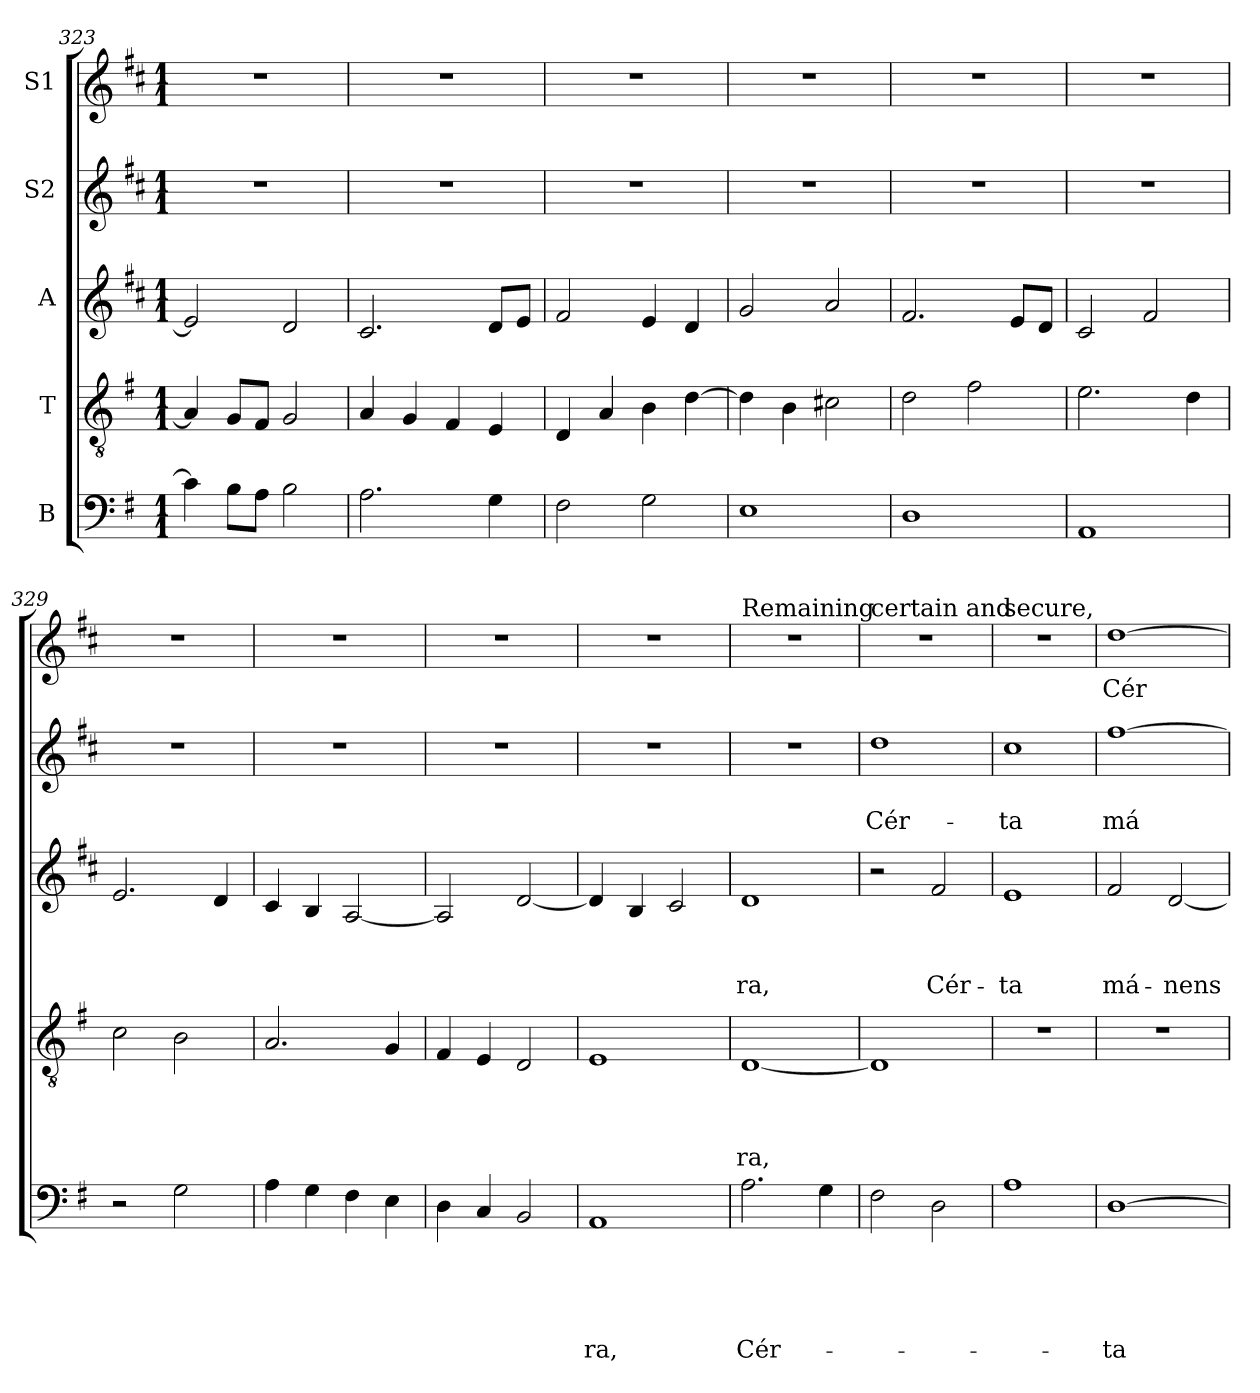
**kern	**text	**text	**text	**text	**text	**kern	**text	**text	**text	**text	**kern	**text	**text	**text	**kern	**text	**text	**kern	**text
*part5	*part5	*part5	*part5	*part5	*part5	*part4	*part4	*part4	*part4	*part4	*part3	*part3	*part3	*part3	*part2	*part2	*part2	*part1	*part1
*staff5	*staff5	*staff5	*staff5	*staff5	*staff5	*staff4	*staff4	*staff4	*staff4	*staff4	*staff3	*staff3	*staff3	*staff3	*staff2	*staff2	*staff2	*staff1	*staff1
*I"B	*	*	*	*	*	*I"T	*	*	*	*	*I"A	*	*	*	*I"S2	*	*	*I"S1	*
*clefF4	*	*	*	*	*	*clefGv2	*	*	*	*	*clefG2	*	*	*	*clefG2	*	*	*clefG2	*
*k[f#]	*	*	*	*	*	*k[f#]	*	*	*	*	*k[f#c#]	*	*	*	*k[f#c#]	*	*	*k[f#c#]	*
*G:	*	*	*	*	*	*G:	*	*	*	*	*D:	*	*	*	*D:	*	*	*D:	*
*M1/1	*	*	*	*	*	*M1/1	*	*	*	*	*M1/1	*	*	*	*M1/1	*	*	*M1/1	*
=323	=323	=323	=323	=323	=323	=323	=323	=323	=323	=323	=323	=323	=323	=323	=323	=323	=323	=323	=323
4c\]	.	.	.	.	.	4A/]	.	.	.	.	2e/]	.	.	.	1r	.	.	1r	.
8B\L	.	.	.	.	.	8G/L	.	.	.	.	.	.	.	.	.	.	.	.	.
8A\J	.	.	.	.	.	8F#/J	.	.	.	.	.	.	.	.	.	.	.	.	.
2B\	.	.	.	.	.	2G/	.	.	.	.	2d/	.	.	.	.	.	.	.	.
=324	=324	=324	=324	=324	=324	=324	=324	=324	=324	=324	=324	=324	=324	=324	=324	=324	=324	=324	=324
2.A\	.	.	.	.	.	4A/	.	.	.	.	2.c#/	.	.	.	1r	.	.	1r	.
.	.	.	.	.	.	4G/	.	.	.	.	.	.	.	.	.	.	.	.	.
.	.	.	.	.	.	4F#/	.	.	.	.	.	.	.	.	.	.	.	.	.
4G\	.	.	.	.	.	4E/	.	.	.	.	8d/L	.	.	.	.	.	.	.	.
.	.	.	.	.	.	.	.	.	.	.	8e/J	.	.	.	.	.	.	.	.
!!LO:PB:g=z
=325	=325	=325	=325	=325	=325	=325	=325	=325	=325	=325	=325	=325	=325	=325	=325	=325	=325	=325	=325
2F#\	.	.	.	.	.	4D/	.	.	.	.	2f#/	.	.	.	1r	.	.	1r	.
.	.	.	.	.	.	4A/	.	.	.	.	.	.	.	.	.	.	.	.	.
2G\	.	.	.	.	.	4B\	.	.	.	.	4e/	.	.	.	.	.	.	.	.
.	.	.	.	.	.	[4d\	.	.	.	.	4d/	.	.	.	.	.	.	.	.
=326	=326	=326	=326	=326	=326	=326	=326	=326	=326	=326	=326	=326	=326	=326	=326	=326	=326	=326	=326
1E	.	.	.	.	.	4d\]	.	.	.	.	2g/	.	.	.	1r	.	.	1r	.
.	.	.	.	.	.	4B\	.	.	.	.	.	.	.	.	.	.	.	.	.
.	.	.	.	.	.	2c#i\	.	.	.	.	2a/	.	.	.	.	.	.	.	.
=327	=327	=327	=327	=327	=327	=327	=327	=327	=327	=327	=327	=327	=327	=327	=327	=327	=327	=327	=327
1D	.	.	.	.	.	2d\	.	.	.	.	2.f#/	.	.	.	1r	.	.	1r	.
.	.	.	.	.	.	2f#\	.	.	.	.	.	.	.	.	.	.	.	.	.
.	.	.	.	.	.	.	.	.	.	.	8e/L	.	.	.	.	.	.	.	.
.	.	.	.	.	.	.	.	.	.	.	8d/J	.	.	.	.	.	.	.	.
=328	=328	=328	=328	=328	=328	=328	=328	=328	=328	=328	=328	=328	=328	=328	=328	=328	=328	=328	=328
1AA	.	.	.	.	.	2.e\	.	.	.	.	2c#/	.	.	.	1r	.	.	1r	.
.	.	.	.	.	.	.	.	.	.	.	2f#/	.	.	.	.	.	.	.	.
.	.	.	.	.	.	4d\	.	.	.	.	.	.	.	.	.	.	.	.	.
=329	=329	=329	=329	=329	=329	=329	=329	=329	=329	=329	=329	=329	=329	=329	=329	=329	=329	=329	=329
2r	.	.	.	.	.	2c\	.	.	.	.	2.e/	.	.	.	1r	.	.	1r	.
2G\	.	.	.	.	.	2B\	.	.	.	.	.	.	.	.	.	.	.	.	.
.	.	.	.	.	.	.	.	.	.	.	4d/	.	.	.	.	.	.	.	.
=330	=330	=330	=330	=330	=330	=330	=330	=330	=330	=330	=330	=330	=330	=330	=330	=330	=330	=330	=330
4A\	.	.	.	.	.	2.A/	.	.	.	.	4c#/	.	.	.	1r	.	.	1r	.
4G\	.	.	.	.	.	.	.	.	.	.	4B/	.	.	.	.	.	.	.	.
4F#\	.	.	.	.	.	.	.	.	.	.	[2A/	.	.	.	.	.	.	.	.
4E\	.	.	.	.	.	4G/	.	.	.	.	.	.	.	.	.	.	.	.	.
!!LO:LB:g=z
=331	=331	=331	=331	=331	=331	=331	=331	=331	=331	=331	=331	=331	=331	=331	=331	=331	=331	=331	=331
4D\	.	.	.	.	.	4F#/	.	.	.	.	2A/]	.	.	.	1r	.	.	1r	.
4C/	.	.	.	.	.	4E/	.	.	.	.	.	.	.	.	.	.	.	.	.
2BB/	.	.	.	.	.	2D/	.	.	.	.	[2d/	.	.	.	.	.	.	.	.
=332	=332	=332	=332	=332	=332	=332	=332	=332	=332	=332	=332	=332	=332	=332	=332	=332	=332	=332	=332
!	!	!	!	!	!LO:LY:b	!	!	!	!	!	!	!	!	!	!	!	!	!	!
1AA	.	.	.	.	-ra,	1E	.	.	.	.	4d/]	.	.	.	1r	.	.	1r	.
.	.	.	.	.	.	.	.	.	.	.	4B/	.	.	.	.	.	.	.	.
.	.	.	.	.	.	.	.	.	.	.	2c#/	.	.	.	.	.	.	.	.
=333	=333	=333	=333	=333	=333	=333	=333	=333	=333	=333	=333	=333	=333	=333	=333	=333	=333	=333	=333
!	!	!	!	!	!	!	!	!	!	!	!	!	!	!	!	!	!	!LO:TX:a:t=Remaining	!
!	!	!	!	!	!LO:LY:b	!	!	!	!	!LO:LY:b	!	!	!	!LO:LY:b	!	!	!	!	!
2.A\	.	.	.	.	Cér-	[1D	.	.	.	-ra,	1d	.	.	-ra,	1r	.	.	1r	.
4G\	.	.	.	.	.	.	.	.	.	.	.	.	.	.	.	.	.	.	.
=334	=334	=334	=334	=334	=334	=334	=334	=334	=334	=334	=334	=334	=334	=334	=334	=334	=334	=334	=334
!	!	!	!	!	!	!	!	!	!	!	!	!	!	!	!	!	!	!LO:TX:a:t=certain and	!
!	!	!	!	!	!	!	!	!	!	!	!	!	!	!	!	!	!LO:LY:b	!	!
2F#\	.	.	.	.	.	1D]	.	.	.	.	2r	.	.	.	1dd	.	Cér-	1r	.
!	!	!	!	!	!	!	!	!	!	!	!	!	!	!LO:LY:b	!	!	!	!	!
2D\	.	.	.	.	.	.	.	.	.	.	2f#/	.	.	Cér-	.	.	.	.	.
=335	=335	=335	=335	=335	=335	=335	=335	=335	=335	=335	=335	=335	=335	=335	=335	=335	=335	=335	=335
!	!	!	!	!	!	!	!	!	!	!	!	!	!	!	!	!	!	!LO:TX:a:t=secure,	!
!	!	!	!	!	!	!	!	!	!	!	!	!	!	!LO:LY:b	!	!	!LO:LY:b	!	!
1A	.	.	.	.	.	1r	.	.	.	.	1e	.	.	-ta	1cc#	.	-ta	1r	.
=336	=336	=336	=336	=336	=336	=336	=336	=336	=336	=336	=336	=336	=336	=336	=336	=336	=336	=336	=336
!	!	!	!	!	!LO:LY:b	!	!	!	!	!	!	!	!	!LO:LY:b	!	!	!LO:LY:b	!	!LO:LY:b
[1D	.	.	.	.	-ta	1r	.	.	.	.	2f#/	.	.	má-	[1ff#	.	má-	[1dd	Cér-
!	!	!	!	!	!	!	!	!	!	!	!	!	!	!LO:LY:b	!	!	!	!	!
.	.	.	.	.	.	.	.	.	.	.	[2d/	.	.	-nens	.	.	.	.	.
=	=	=	=	=	=	=	=	=	=	=	=	=	=	=	=	=	=	=	=
*-	*-	*-	*-	*-	*-	*-	*-	*-	*-	*-	*-	*-	*-	*-	*-	*-	*-	*-	*-
